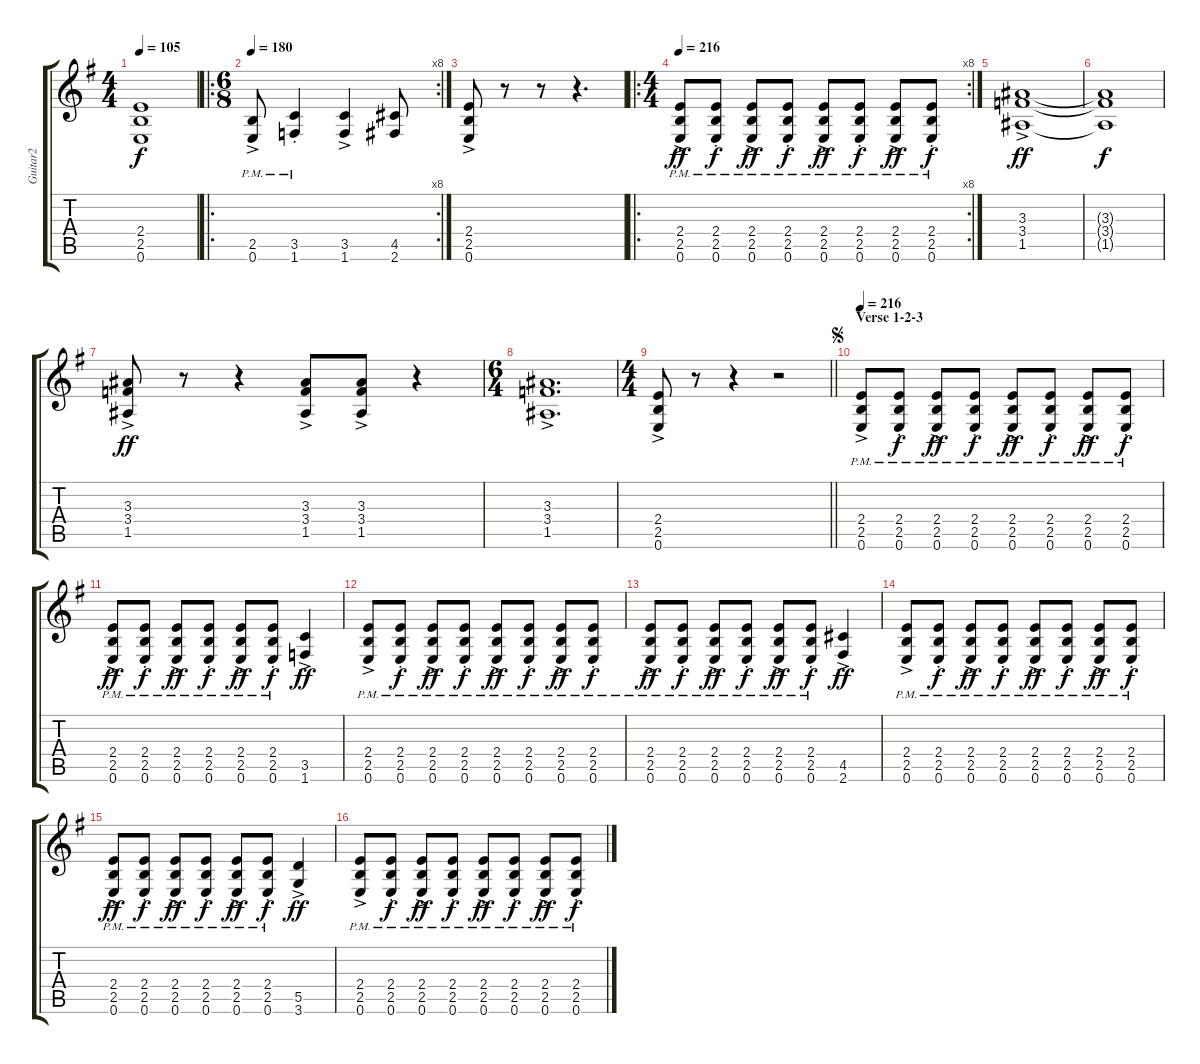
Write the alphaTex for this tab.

\track ("Guitar2" "Guitar2") {instrument distortionguitar}
\staff {score tabs}
\tuning (E4 B3 G3 D3 A2 E2) {hide}
\ts (4 4)
\tempo 105
\clef g2
\ks eminor
(2.4{t} 2.5{t} 0.6{t}).1{dy f} |
\ro
\rc 8
\ts (6 8)
\tempo 180
(2.5{ac pm} 0.6{ac pm}).8 (3.5{pm st} 1.6{pm st}).4 (3.5{ac} 1.6{ac}).4 (4.5 2.6).8 |
(2.4{ac} 2.5{ac} 0.6{ac}).8 r.8 r.8 r.4{d} |
\ro
\rc 8
\ts (4 4)
\tempo 216
(2.4{ac pm} 2.5{ac pm} 0.6{ac pm}).8{dy ff} (2.4{pm st} 2.5{pm st} 0.6{pm st}).8{dy f} (2.4{ac pm} 2.5{ac pm} 0.6{ac pm}).8{dy ff} (2.4{pm st} 2.5{pm st} 0.6{pm st}).8{dy f} (2.4{ac pm} 2.5{ac pm} 0.6{ac pm}).8{dy ff} (2.4{pm st} 2.5{pm st} 0.6{pm st}).8{dy f} (2.4{ac pm} 2.5{ac pm} 0.6{ac pm}).8{dy ff} (2.4{pm st} 2.5{pm st} 0.6{pm st}).8{dy f} |
(3.3{ac} 3.4{ac} 1.5{ac}).1{dy ff} |
(3.3{t} 3.4{t} 1.5{t}).1{dy f} |
(3.3{ac} 3.4{ac} 1.5{ac}).8{dy ff} r.8 r.4 (3.3{ac} 3.4{ac} 1.5{ac}).8 (3.3{ac} 3.4{ac} 1.5{ac}).8 r.4 |
\ts (6 4)
(3.3{ac} 3.4{ac} 1.5{ac}).1{d} |
\ts (4 4)
\barLineRight lightlight
(2.4{ac} 2.5{ac} 0.6{ac}).8 r.8 r.4 r.2 |
\section ("" "Verse 1-2-3")
\jump segno
\tempo 216
(2.4{ac pm} 2.5{ac pm} 0.6{ac pm}).8 (2.4{pm st} 2.5{pm st} 0.6{pm st}).8{dy f} (2.4{ac pm} 2.5{ac pm} 0.6{ac pm}).8{dy ff} (2.4{pm st} 2.5{pm st} 0.6{pm st}).8{dy f} (2.4{ac pm} 2.5{ac pm} 0.6{ac pm}).8{dy ff} (2.4{pm st} 2.5{pm st} 0.6{pm st}).8{dy f} (2.4{ac pm} 2.5{ac pm} 0.6{ac pm}).8{dy ff} (2.4{pm st} 2.5{pm st} 0.6{pm st}).8{dy f} |
(2.4{ac pm} 2.5{ac pm} 0.6{ac pm}).8{dy ff} (2.4{pm st} 2.5{pm st} 0.6{pm st}).8{dy f} (2.4{ac pm} 2.5{ac pm} 0.6{ac pm}).8{dy ff} (2.4{pm st} 2.5{pm st} 0.6{pm st}).8{dy f} (2.4{ac pm} 2.5{ac pm} 0.6{ac pm}).8{dy ff} (2.4{pm st} 2.5{pm st} 0.6{pm st}).8{dy f} (3.5{ac} 1.6{ac}).4{dy ff} |
(2.4{ac pm} 2.5{ac pm} 0.6{ac pm}).8 (2.4{pm st} 2.5{pm st} 0.6{pm st}).8{dy f} (2.4{ac pm} 2.5{ac pm} 0.6{ac pm}).8{dy ff} (2.4{pm st} 2.5{pm st} 0.6{pm st}).8{dy f} (2.4{ac pm} 2.5{ac pm} 0.6{ac pm}).8{dy ff} (2.4{pm st} 2.5{pm st} 0.6{pm st}).8{dy f} (2.4{ac pm} 2.5{ac pm} 0.6{ac pm}).8{dy ff} (2.4{pm st} 2.5{pm st} 0.6{pm st}).8{dy f} |
(2.4{ac pm} 2.5{ac pm} 0.6{ac pm}).8{dy ff} (2.4{pm st} 2.5{pm st} 0.6{pm st}).8{dy f} (2.4{ac pm} 2.5{ac pm} 0.6{ac pm}).8{dy ff} (2.4{pm st} 2.5{pm st} 0.6{pm st}).8{dy f} (2.4{ac pm} 2.5{ac pm} 0.6{ac pm}).8{dy ff} (2.4{pm st} 2.5{pm st} 0.6{pm st}).8{dy f} (4.5{ac} 2.6{ac}).4{dy ff} |
(2.4{ac pm} 2.5{ac pm} 0.6{ac pm}).8 (2.4{pm st} 2.5{pm st} 0.6{pm st}).8{dy f} (2.4{ac pm} 2.5{ac pm} 0.6{ac pm}).8{dy ff} (2.4{pm st} 2.5{pm st} 0.6{pm st}).8{dy f} (2.4{ac pm} 2.5{ac pm} 0.6{ac pm}).8{dy ff} (2.4{pm st} 2.5{pm st} 0.6{pm st}).8{dy f} (2.4{ac pm} 2.5{ac pm} 0.6{ac pm}).8{dy ff} (2.4{pm st} 2.5{pm st} 0.6{pm st}).8{dy f} |
(2.4{ac pm} 2.5{ac pm} 0.6{ac pm}).8{dy ff} (2.4{pm st} 2.5{pm st} 0.6{pm st}).8{dy f} (2.4{ac pm} 2.5{ac pm} 0.6{ac pm}).8{dy ff} (2.4{pm st} 2.5{pm st} 0.6{pm st}).8{dy f} (2.4{ac pm} 2.5{ac pm} 0.6{ac pm}).8{dy ff} (2.4{pm st} 2.5{pm st} 0.6{pm st}).8{dy f} (5.5{ac} 3.6{ac}).4{dy ff} |
(2.4{ac pm} 2.5{ac pm} 0.6{ac pm}).8 (2.4{pm st} 2.5{pm st} 0.6{pm st}).8{dy f} (2.4{ac pm} 2.5{ac pm} 0.6{ac pm}).8{dy ff} (2.4{pm st} 2.5{pm st} 0.6{pm st}).8{dy f} (2.4{ac pm} 2.5{ac pm} 0.6{ac pm}).8{dy ff} (2.4{pm st} 2.5{pm st} 0.6{pm st}).8{dy f} (2.4{ac pm} 2.5{ac pm} 0.6{ac pm}).8{dy ff} (2.4{pm st} 2.5{pm st} 0.6{pm st}).8{dy f}
